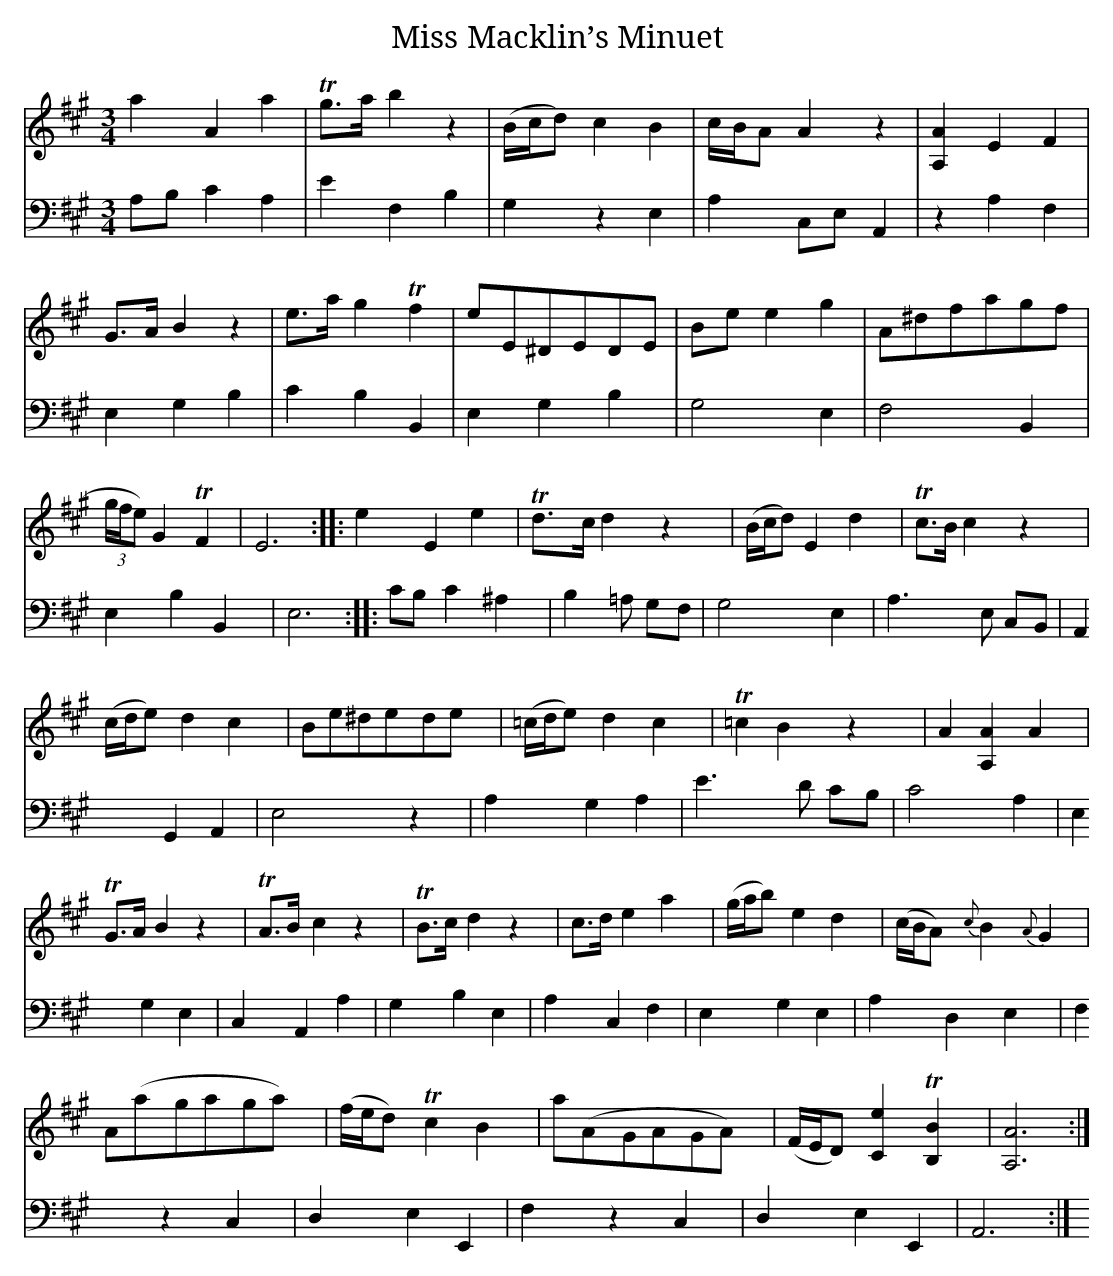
X:1
T:Miss Macklin’s Minuet
M:3/4
L:1/8
K:A
V:1
a2A2a2|Tg>ab2z2|(B/c/d) c2B2|c/B/A A2 z2|[A,2A2]E2F2|
G>A B2z2|e>a g2Tf2|eE^DEDE|Be e2g2|A^dfagf|
(3g/f/e) G2 TF2|E6::e2E2e2|Td>c d2 z2|(B/c/d)E2d2|Tc>B c2z2|
(c/d/e)d2c2|Be^dede|(=c/d/e)d2c2|T=c2B2z2|A2[A,2A2]A2|
TG>AB2z2|TA>Bc2z2|TB>cd2 z2|c>d e2a2|(g/a/b)e2d2|(c/B/A) {c}B2 {A}G2|
A(agaga)|(f/e/d) Tc2 B2|a(AGAGA)|(F/E/D) [C2e2]T[B,2B2]|[A,6A6]:|
V:2 clef = bass
A,B, C2A,2|E2,F,2B,2|G,2 z2 E,2|A,2C,E, A,,2|z2 A,2F,2|
E,2G,2B,2|C2B,2B,,2|E,2G,2B,2|G,4E,2|F,4B,,2|
E,2B,2B,,2|E,6::CB, C2 ^A,2|B,2 =A, G,F,|G,4 E,2|A,3E, C,B,,|
A,,2G,,2A,,2|E,4 z2|A,2G,2A,2|E3 D CB,|C4 A,2|
E,2G,2E,2|C,2A,,2A,2|G,2B,2E,2|A,2C,2F,2|E,2G,2E,2|A,2D,2E,2|
F,2z2C,2|D,2E,2E,,2|F,2 z2 C,2|D,2E,2E,,2|A,,6:|
